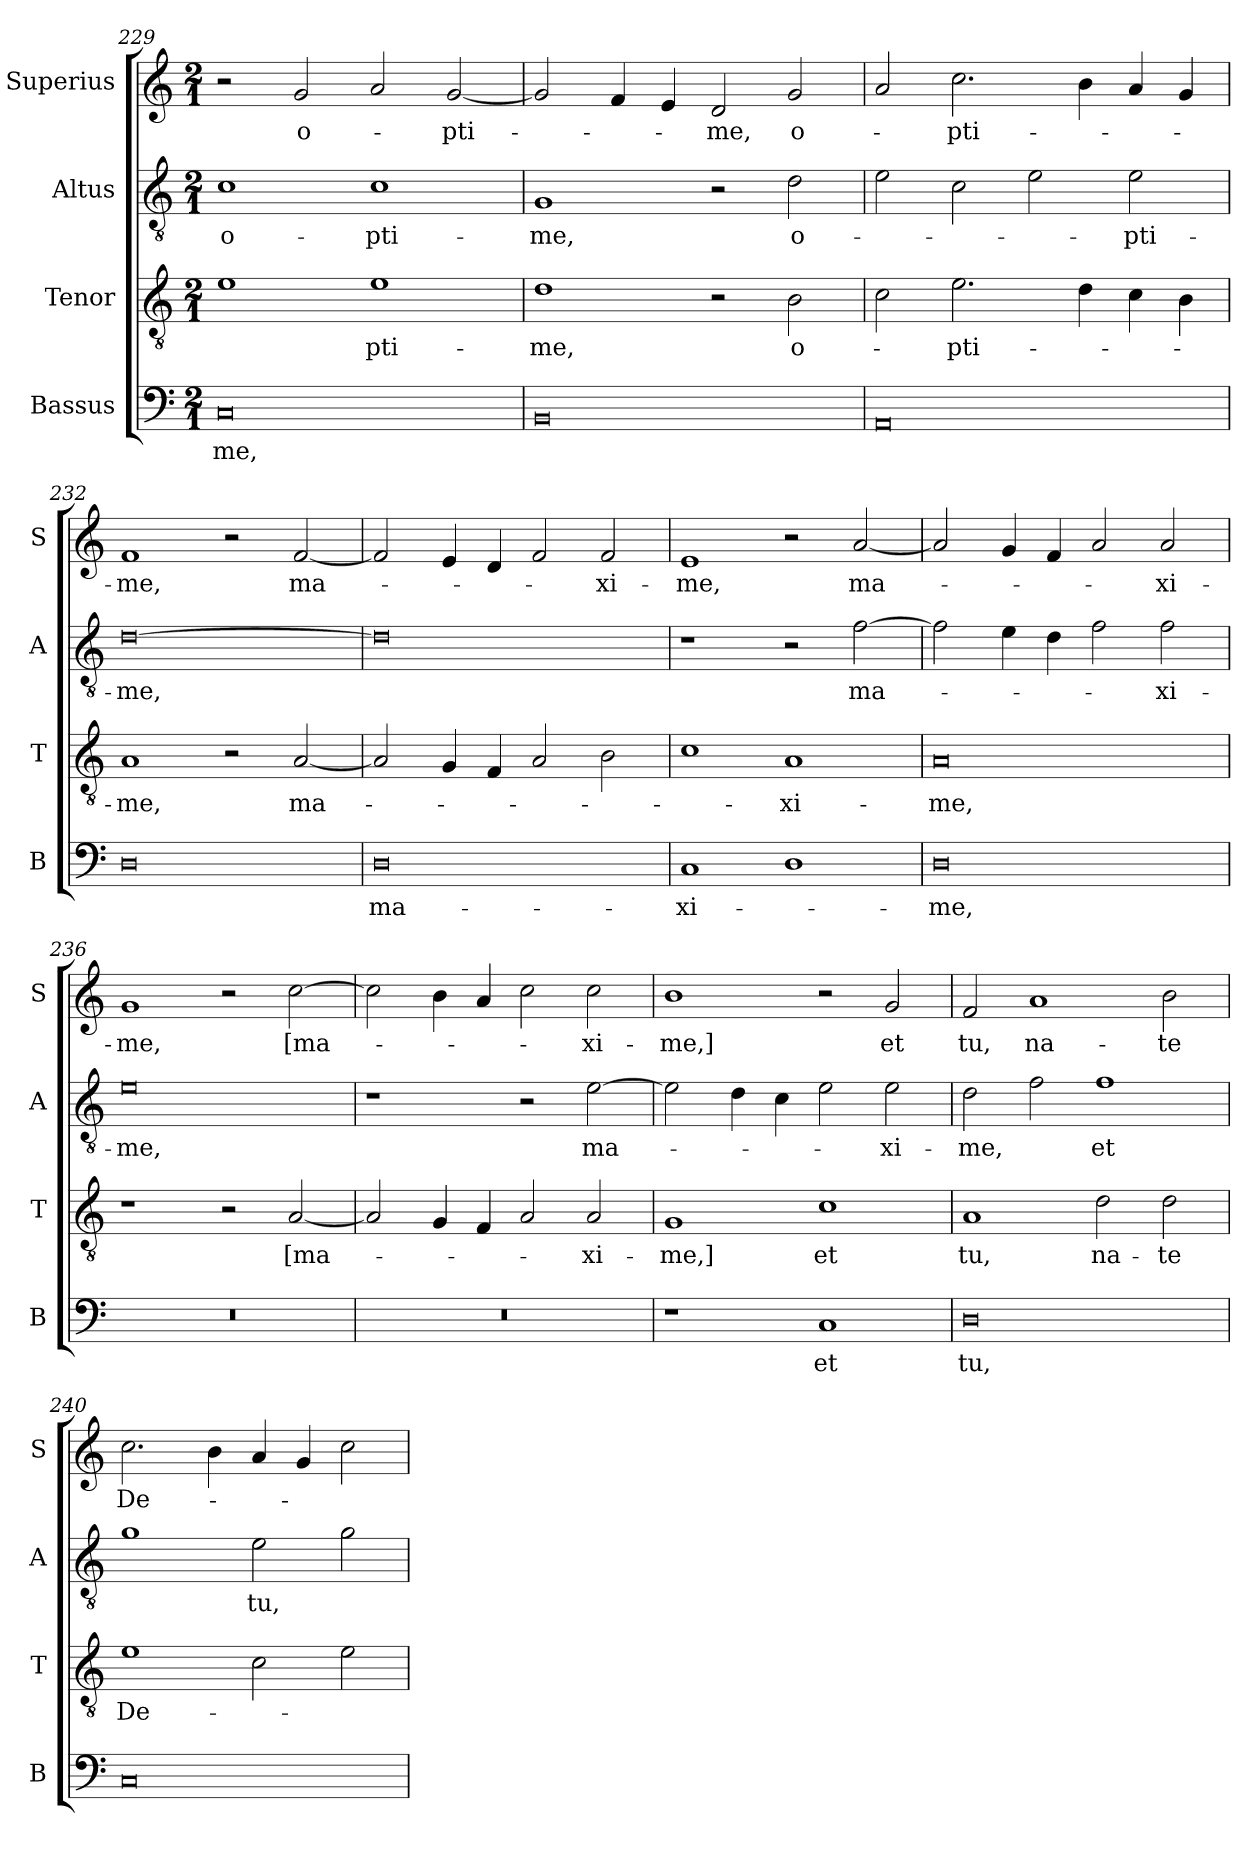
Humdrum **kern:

**kern	**text	**kern	**text	**kern	**text	**kern	**text
*part4	*part4	*part3	*part3	*part2	*part2	*part1	*part1
*staff4	*staff4	*staff3	*staff3	*staff2	*staff2	*staff1	*staff1
*I"Bassus	*	*I"Tenor	*	*I"Altus	*	*I"Superius	*
*I'B	*	*I'T	*	*I'A	*	*I'S	*
*clefF4	*	*clefGv2	*	*clefGv2	*	*clefG2	*
*k[]	*	*k[]	*	*k[]	*	*k[]	*
*M2/1	*	*M2/1	*	*M2/1	*	*M2/1	*
=229	=229	=229	=229	=229	=229	=229	=229
0C	-me,	1e	.	1c	o-	2r	.
.	.	.	.	.	.	2g	o-
.	.	1e	-pti-	1c	-pti-	2a	.
.	.	.	.	.	.	[2g	-pti-
=230	=230	=230	=230	=230	=230	=230	=230
0BB	.	1d	-me,	1G	-me,	2g]	.
.	.	.	.	.	.	4f	.
.	.	.	.	.	.	4e	.
.	.	2r	.	2r	.	2d	-me,
.	.	2B	o-	2d	o-	2g	o-
=231	=231	=231	=231	=231	=231	=231	=231
0AA	.	2c	.	2e	.	2a	.
.	.	2.e	-pti-	2c	.	2.cc	-pti-
.	.	.	.	2e	.	.	.
.	.	4d	.	.	.	4b	.
.	.	4c	.	2e	-pti-	4a	.
.	.	4B	.	.	.	4g	.
=232	=232	=232	=232	=232	=232	=232	=232
0D	.	1A	-me,	[0d	-me,	1f	-me,
.	.	2r	.	.	.	2r	.
.	.	[2A	ma-	.	.	[2f	ma-
=233	=233	=233	=233	=233	=233	=233	=233
0D	ma-	2A]	.	0d]	.	2f]	.
.	.	4G	.	.	.	4e	.
.	.	4F	.	.	.	4d	.
.	.	2A	.	.	.	2f	.
.	.	2B	.	.	.	2f	-xi-
=234	=234	=234	=234	=234	=234	=234	=234
1C	-xi-	1c	.	1r	.	1e	-me,
1D	.	1A	-xi-	2r	.	2r	.
.	.	.	.	[2f	ma-	[2a	ma-
=235	=235	=235	=235	=235	=235	=235	=235
0D	-me,	0A	-me,	2f]	.	2a]	.
.	.	.	.	4e	.	4g	.
.	.	.	.	4d	.	4f	.
.	.	.	.	2f	.	2a	.
.	.	.	.	2f	-xi-	2a	-xi-
=236	=236	=236	=236	=236	=236	=236	=236
0r	.	1r	.	0e	-me,	1g	-me,
.	.	2r	.	.	.	2r	.
.	.	[2A	[ma-	.	.	[2cc	[ma-
=237	=237	=237	=237	=237	=237	=237	=237
0r	.	2A]	.	1r	.	2cc]	.
.	.	4G	.	.	.	4b	.
.	.	4F	.	.	.	4a	.
.	.	2A	.	2r	.	2cc	.
.	.	2A	-xi-	[2e	ma-	2cc	-xi-
=238	=238	=238	=238	=238	=238	=238	=238
1r	.	1G	-me,]	2e]	.	1b	-me,]
.	.	.	.	4d	.	.	.
.	.	.	.	4c	.	.	.
1C	et	1c	et	2e	.	2r	.
.	.	.	.	2e	-xi-	2g	et
=239	=239	=239	=239	=239	=239	=239	=239
0D	tu,	1A	tu,	2d	-me,	2f	tu,
.	.	.	.	2f	.	1a	na-
.	.	2d	na-	1f	et	.	.
.	.	2d	-te	.	.	2b	-te
=240	=240	=240	=240	=240	=240	=240	=240
0C	.	1e	De-	1g	.	2.cc	De-
.	.	.	.	.	.	4b	.
.	.	2c	.	2e	tu,	4a	.
.	.	.	.	.	.	4g	.
.	.	2e	.	2g	.	2cc	.
=	=	=	=	=	=	=	=
*-	*-	*-	*-	*-	*-	*-	*-
